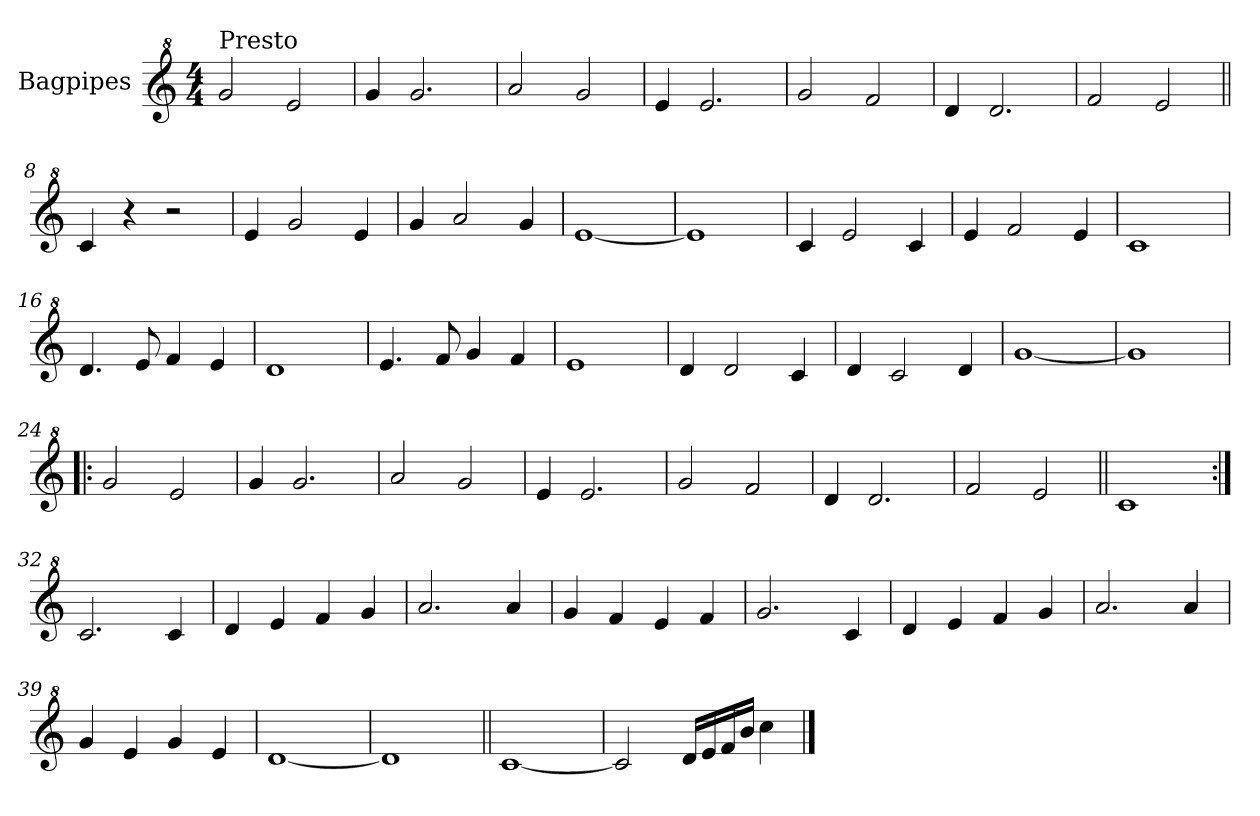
**kern
*part1
*staff1
*I"Bagpipes
*I'Bag
*clefG^2
*k[]
*C:
*M4/4
=1
!LO:TX:a:t=Presto
2gg/
2ee/
=2
4gg/
2.gg/
=3
2aa/
2gg/
=4
4ee/
2.ee/
=5
2gg/
2ff/
=6
4dd/
2.dd/
=7
2ff/
2ee/
=8||
4cc/
4r
2r
=9
4ee/
2gg/
4ee/
=10
4gg/
2aa/
4gg/
=11
[1ee
=12
1ee]
=13
4cc/
2ee/
4cc/
=14
4ee/
2ff/
4ee/
=15
1cc
!!LO:LB:g=z
=16
4.dd/
8ee/
4ff/
4ee/
=17
1dd
=18
4.ee/
8ff/
4gg/
4ff/
=19
1ee
=20
4dd/
2dd/
4cc/
=21
4dd/
2cc/
4dd/
=22
[1gg
=23
1gg]
=24!|:
2gg/
2ee/
=25
4gg/
2.gg/
=26
2aa/
2gg/
=27
4ee/
2.ee/
=28
2gg/
2ff/
=29
4dd/
2.dd/
!!LO:LB:g=z
=30
2ff/
2ee/
=31||
1cc
=32:|!
2.cc/
4cc/
=33
4dd/
4ee/
4ff/
4gg/
=34
2.aa/
4aa/
=35
4gg/
4ff/
4ee/
4ff/
=36
2.gg/
4cc/
=37
4dd/
4ee/
4ff/
4gg/
=38
2.aa/
4aa/
=39
4gg/
4ee/
4gg/
4ee/
=40
[1dd
=41
1dd]
=42||
[1cc
!!LO:LB:g=z
=43
2cc/]
16dd/LL
16ee/
16ff/
16bb/JJ
4ccc\
==
*-
